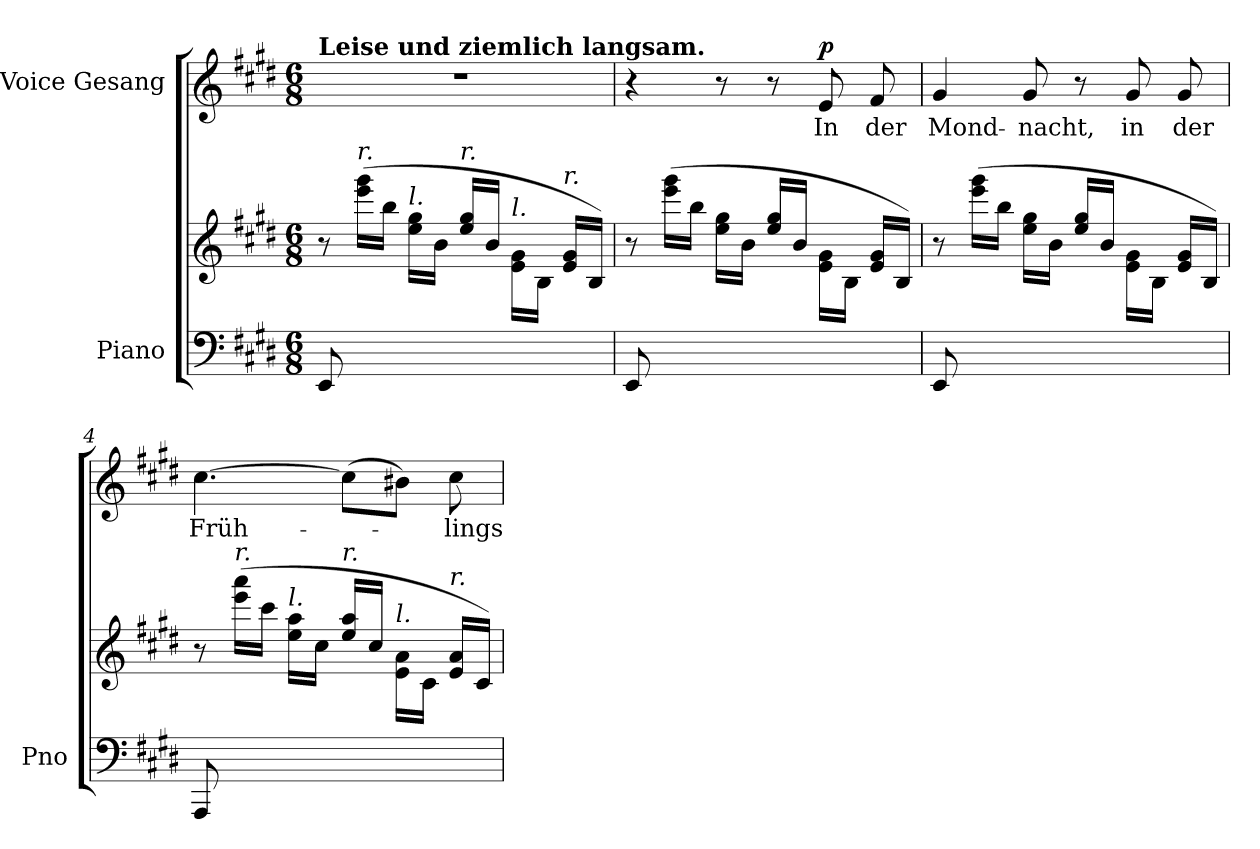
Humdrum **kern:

**kern	**kern	**dynam	**kern	**text	**dynam
*part2	*part2	*part2	*part1	*part1	*part1
*staff3	*staff2	*staff2/3	*staff1	*staff1	*staff1
*I"Piano	*	*	*I"Voice Gesang	*	*
*I'Pno	*	*	*	*	*
*clefF4	*clefG2	*	*clefG2	*	*
*k[f#c#g#d#]	*k[f#c#g#d#]	*	*k[f#c#g#d#]	*	*
*M6/8	*M6/8	*	*M6/8	*	*
=1	=1	=1	=1	=1	=1
!	!	!	!LO:TX:a:B:t=Leise und ziemlich langsam.	!	!
!	!	!LO:DY:b	!	!	!
!	!	!LO:DY:n=1:b	!	!	!
8EE/	8r	pp other-dynamics	2.r	.	.
!	!LO:TX:a:i:t=r.	!	!	!	!
8ryy	(16eee\ 16ggg#\LL	.	.	.	.
.	16bb\JJ	.	.	.	.
!	!LO:TX:a:i:t=l.	!	!	!	!
8ryy	16ee\ 16gg#\LL	.	.	.	.
.	16b\JJ	.	.	.	.
!	!LO:TX:a:i:t=r.	!	!	!	!
4ryy	16ee/ 16gg#/LL	.	.	.	.
.	16b/JJ	.	.	.	.
!	!LO:TX:a:i:t=l.	!	!	!	!
.	16e\ 16g#\LL	.	.	.	.
.	16B\JJ	.	.	.	.
!	!LO:TX:a:i:t=r.	!	!	!	!
8ryy	16e/ 16g#/LL	.	.	.	.
.	16B/JJ)	.	.	.	.
=2	=2	=2	=2	=2	=2
8EE/	8r	.	4r	.	.
8ryy	(16eee\ 16ggg#\LL	.	.	.	.
.	16bb\JJ	.	.	.	.
8ryy	16ee\ 16gg#\LL	.	8r	.	.
.	16b\JJ	.	.	.	.
4ryy	16ee/ 16gg#/LL	.	8r	.	.
.	16b/JJ	.	.	.	.
!	!	!	!	!	!LO:DY:a
.	16e\ 16g#\LL	.	8e/	In	p
.	16B\JJ	.	.	.	.
8ryy	16e/ 16g#/LL	.	8f#/	der	.
.	16B/JJ)	.	.	.	.
=3	=3	=3	=3	=3	=3
8EE/	8r	.	4g#/	Mond-	.
8ryy	(16eee\ 16ggg#\LL	.	.	.	.
.	16bb\JJ	.	.	.	.
8ryy	16ee\ 16gg#\LL	.	8g#/	-nacht,	.
.	16b\JJ	.	.	.	.
4ryy	16ee/ 16gg#/LL	.	8r	.	.
.	16b/JJ	.	.	.	.
.	16e\ 16g#\LL	.	8g#/	in	.
.	16B\JJ	.	.	.	.
8ryy	16e/ 16g#/LL	.	8g#/	der	.
.	16B/JJ)	.	.	.	.
=4	=4	=4	=4	=4	=4
8AAA/	8r	.	[4.cc#\	Früh-	.
!	!LO:TX:a:i:t=r.	!	!	!	!
8ryy	(16eee\ 16aaa\LL	.	.	.	.
.	16ccc#\JJ	.	.	.	.
!	!LO:TX:a:i:t=l.	!	!	!	!
8ryy	16ee\ 16aa\LL	.	.	.	.
.	16cc#\JJ	.	.	.	.
!	!LO:TX:a:i:t=r.	!	!	!	!
4ryy	16ee/ 16aa/LL	.	(8cc#\L]	.	.
.	16cc#/JJ	.	.	.	.
!	!LO:TX:a:i:t=l.	!	!	!	!
.	16e\ 16a\LL	.	8b#X\J)	.	.
.	16c#\JJ	.	.	.	.
!	!LO:TX:a:i:t=r.	!	!	!	!
8ryy	16e/ 16a/LL	.	8cc#\	-lings-	.
.	16c#/JJ)	.	.	.	.
=	=	=	=	=	=
*-	*-	*-	*-	*-	*-
